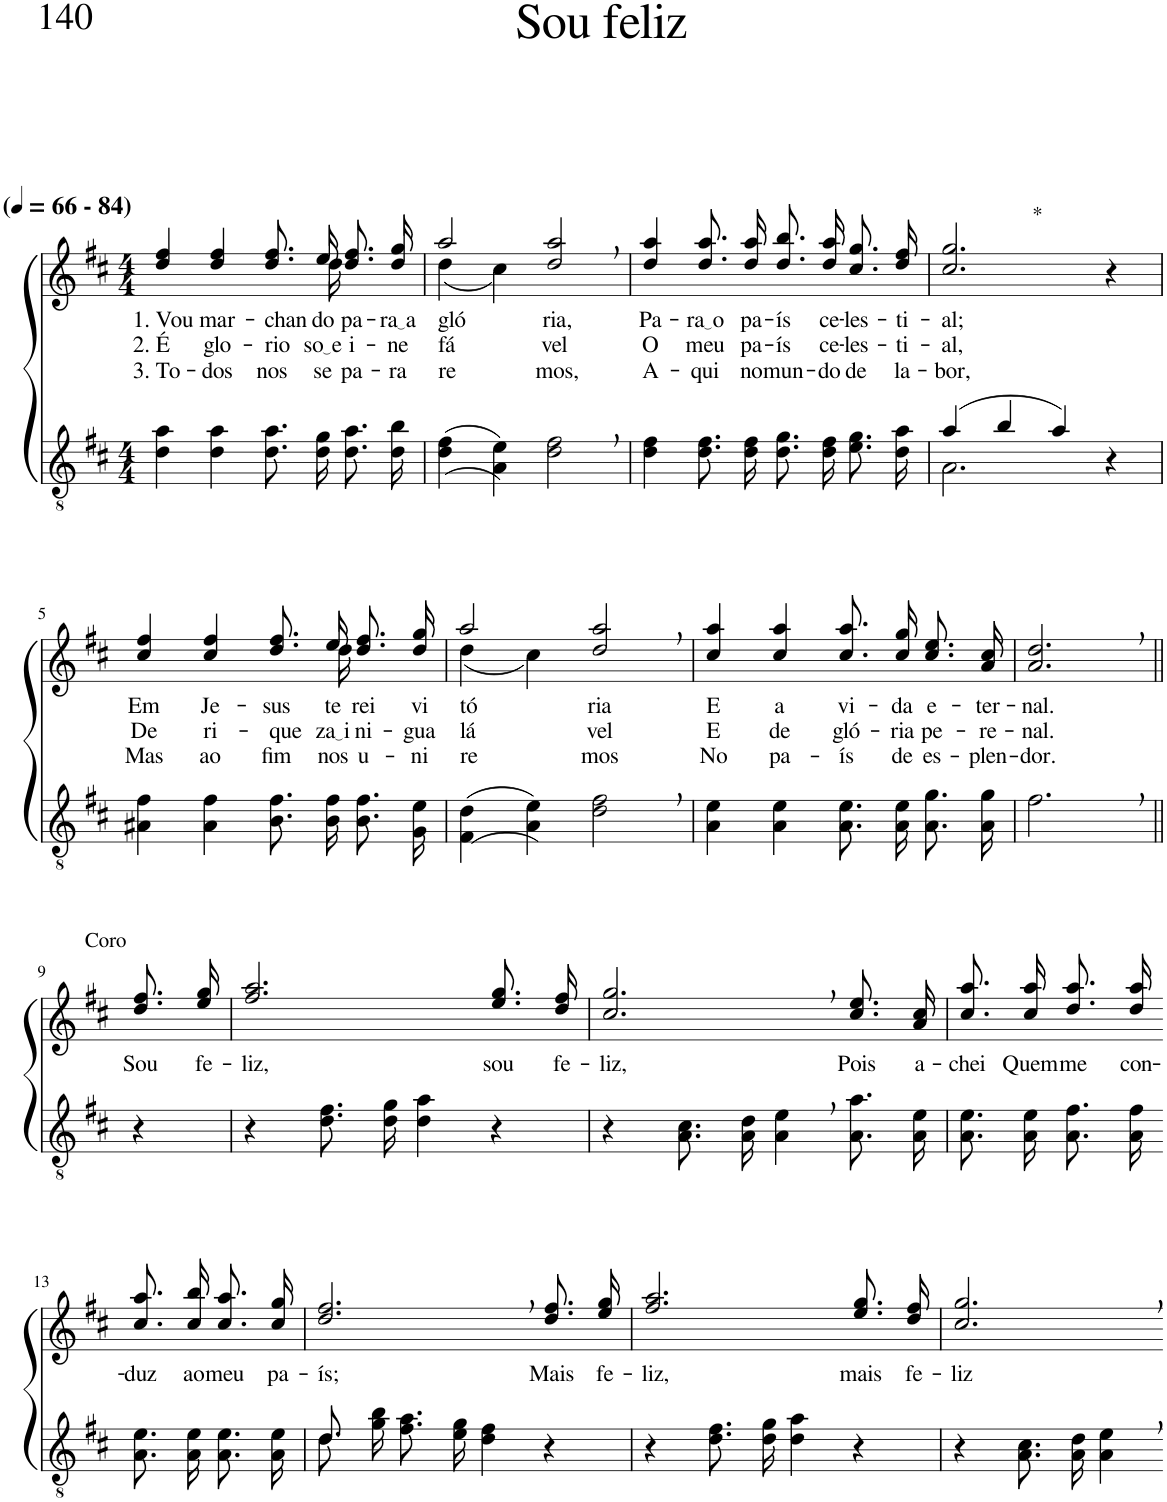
**kern	**kern	**text	**text	**text
*part2	*part1	*part1	*part1	*part1
*staff2	*staff1	*staff1	*staff1	*staff1
*I"Parte III e IV	*I"Parte I e II	*	*	*
*clefGv2	*clefG2	*	*	*
*Trd5c9	*Trd5c9	*	*	*
*k[f#c#]	*k[f#c#]	*	*	*
*M4/4	*M4/4	*	*	*
*MM66	*MM66	*	*	*
=1	=1	=1	=1	=1
!	!LO:TX:a:B:t=(	!	!	!
!	!LO:TX:a:B:t=- 84)	!	!	!
!	!	!LO:LY:b	!LO:LY:b	!LO:LY:b
*	*^	*	*	*
4d\ 4a\	4dd/ 4ff#/	8.ryy	1. Vou	2. É	3. To-
!	!	!	!LO:LY:b	!LO:LY:b	!LO:LY:b
*	*v	*v	*	*	*
4d\ 4a\	4dd/ 4ff#/	mar-	glo-	-dos
!	!	!LO:LY:b	!LO:LY:b	!LO:LY:b
8.d\ 8.a\L	8.dd\ 8.ff#\L	-chan-	-rio-	nos
*	*^	*	*	*
!	!	!	!LO:LY:b	!LO:LY:b	!LO:LY:b
16d\ 16g\Jk	16ee\Jk	16dd\	-do	so e	se-
!	!	!	!LO:LY:b	!LO:LY:b	!LO:LY:b
8.d\ 8.a\L	8.dd\ 8.ff#\L	4ryy	pa-	i-	-pa-
!	!	!	!LO:LY:b	!LO:LY:b	!LO:LY:b
16d\ 16b\Jk	16dd\ 16gg\Jk	.	ra a	-ne-	-ra-
=2	=2	=2	=2	=2	=2
!	!	!	!LO:LY:b	!LO:LY:b	!LO:LY:b
((4d\ 4f#\	2aa/	(4dd\	-gló-	-fá-	-re-
4A\ 4e\))	.	4cc#\)	.	.	.
!	!	!	!LO:LY:b	!LO:LY:b	!LO:LY:b
2d\, 2f#\,	2dd/, 2aa/,	2ryy	-ria,	-vel	-mos,
=3	=3	=3	=3	=3	=3
!	!	!	!LO:LY:b	!LO:LY:b	!LO:LY:b
*	*v	*v	*	*	*
4d\ 4f#\	4dd/ 4aa/	Pa-	O	A-
!	!	!LO:LY:b	!LO:LY:b	!LO:LY:b
8.d\ 8.f#\L	8.dd\ 8.aa\L	ra o	meu	-qui
!	!	!LO:LY:b	!LO:LY:b	!LO:LY:b
16d\ 16f#\Jk	16dd\ 16aa\Jk	pa-	pa-	no
!	!	!LO:LY:b	!LO:LY:b	!LO:LY:b
8.d\ 8.g\L	8.dd\ 8.bb\L	-ís	-ís	mun-
!	!	!LO:LY:b	!LO:LY:b	!LO:LY:b
16d\ 16f#\Jk	16dd\ 16aa\Jk	ce-	ce-	-do
!	!	!LO:LY:b	!LO:LY:b	!LO:LY:b
8.e\ 8.g\L	8.cc#\ 8.gg\L	-les-	-les-	de
!	!	!LO:LY:b	!LO:LY:b	!LO:LY:b
16d\ 16a\Jk	16dd\ 16ff#\Jk	-ti-	-ti-	la-
=4	=4	=4	=4	=4
*^	*	*	*	*
!	!	!LO:TX:a:t=*	!	!	!
!	!	!	!LO:LY:b	!LO:LY:b	!LO:LY:b
(4a/	2.A\	2.cc#/ 2.gg/	-al;	-al,	-bor,
4b/	.	.	.	.	.
4a/)	.	.	.	.	.
4r	4ryy	4r	.	.	.
!!LO:LB:g=z
=5	=5	=5	=5	=5	=5
!	!	!	!LO:LY:b	!LO:LY:b	!LO:LY:b
*v	*v	*^	*	*	*
4A#X\ 4f#\	4cc#/ 4ff#/	8.ryy	Em	De	Mas
!	!	!	!LO:LY:b	!LO:LY:b	!LO:LY:b
*	*v	*v	*	*	*
4A#\ 4f#\	4cc#/ 4ff#/	Je-	ri-	ao
!	!	!LO:LY:b	!LO:LY:b	!LO:LY:b
8.B\ 8.f#\L	8.dd\ 8.ff#\L	-sus	-que-	fim
*	*^	*	*	*
!	!	!	!LO:LY:b	!LO:LY:b	!LO:LY:b
16B\ 16f#\Jk	16ee\Jk	16dd\	te-	za i	nos
!	!	!	!LO:LY:b	!LO:LY:b	!LO:LY:b
8.B\ 8.f#\L	8.dd\ 8.ff#\L	4ryy	-rei	-ni-	u-
!	!	!	!LO:LY:b	!LO:LY:b	!LO:LY:b
16G\ 16e\Jk	16dd\ 16gg\Jk	.	vi-	-gua-	-ni-
=6	=6	=6	=6	=6	=6
!	!	!	!LO:LY:b	!LO:LY:b	!LO:LY:b
((4F#\ 4d\	2aa/	(4dd\	-tó-	-lá-	-re-
4A\ 4e\))	.	4cc#\)	.	.	.
!	!	!	!LO:LY:b	!LO:LY:b	!LO:LY:b
2d\, 2f#\,	2dd/, 2aa/,	2ryy	-ria	-vel	-mos
=7	=7	=7	=7	=7	=7
!	!	!	!LO:LY:b	!LO:LY:b	!LO:LY:b
*	*v	*v	*	*	*
4A\ 4e\	4cc#/ 4aa/	E	E	No
!	!	!LO:LY:b	!LO:LY:b	!LO:LY:b
4A\ 4e\	4cc#/ 4aa/	a	de	pa-
!	!	!LO:LY:b	!LO:LY:b	!LO:LY:b
8.A\ 8.e\L	8.cc#\ 8.aa\L	vi-	gló-	-ís
!	!	!LO:LY:b	!LO:LY:b	!LO:LY:b
16A\ 16e\Jk	16cc#\ 16gg\Jk	-da	-ria	de
!	!	!LO:LY:b	!LO:LY:b	!LO:LY:b
8.A\ 8.g\L	8.cc#\ 8.ee\L	e-	pe-	es-
!	!	!LO:LY:b	!LO:LY:b	!LO:LY:b
16A\ 16g\Jk	16a\ 16cc#\Jk	-ter-	-re-	-plen-
=8	=8	=8	=8	=8
!	!	!LO:LY:b	!LO:LY:b	!LO:LY:b
2.f#,\	2.a/, 2.dd/,	-nal.	-nal.	-dor.
!!LO:LB:g=z
=9||	=9||	=9||	=9||	=9||
!	!LO:TX:a:t=Coro	!	!	!
!	!	!LO:LY:b	!	!
4r	8.dd\ 8.ff#\L	Sou	.	.
!	!	!LO:LY:b	!	!
.	16ee\ 16gg\Jk	fe-	.	.
=10	=10	=10	=10	=10
!	!	!LO:LY:b	!	!
4r	2.ff#/ 2.aa/	-liz,	.	.
8.d\ 8.f#\L	.	.	.	.
16d\ 16g\Jk	.	.	.	.
4d\ 4a\	.	.	.	.
!	!	!LO:LY:b	!	!
4r	8.ee\ 8.gg\L	sou	.	.
!	!	!LO:LY:b	!	!
.	16dd\ 16ff#\Jk	fe-	.	.
=11	=11	=11	=11	=11
!	!	!LO:LY:b	!	!
4r	2.cc#/, 2.gg/,	-liz,	.	.
8.A\ 8.c#\L	.	.	.	.
16A\ 16d\Jk	.	.	.	.
4A\, 4e\,	.	.	.	.
!	!	!LO:LY:b	!	!
8.A\ 8.a\L	8.cc#\ 8.ee\L	Pois	.	.
!	!	!LO:LY:b	!	!
16A\ 16e\Jk	16a\ 16cc#\Jk	a-	.	.
=12	=12	=12	=12	=12
!	!	!LO:LY:b	!	!
8.A\ 8.e\L	8.cc#\ 8.aa\L	-chei	.	.
!	!	!LO:LY:b	!	!
16A\ 16e\Jk	16cc#\ 16aa\Jk	Quem	.	.
!	!	!LO:LY:b	!	!
8.A\ 8.f#\L	8.dd\ 8.aa\L	me	.	.
!	!	!LO:LY:b	!	!
16A\ 16f#\Jk	16dd\ 16aa\Jk	con-	.	.
!!LO:LB:g=z
=13-	=13-	=13-	=13-	=13-
!	!	!LO:LY:b	!	!
8.A\ 8.e\L	8.cc#\ 8.aa\L	-duz	.	.
!	!	!LO:LY:b	!	!
16A\ 16e\Jk	16cc#\ 16bb\Jk	ao	.	.
!	!	!LO:LY:b	!	!
8.A\ 8.e\L	8.cc#\ 8.aa\L	meu	.	.
!	!	!LO:LY:b	!	!
16A\ 16e\Jk	16cc#\ 16gg\Jk	pa-	.	.
=14	=14	=14	=14	=14
*^	*	*	*	*
!	!	!	!LO:LY:b	!	!
8.d\L	8.d/	2.dd/, 2.ff#/,	-ís;	.	.
16g\ 16b\Jk	2ryy	.	.	.	.
8.f#\ 8.a\L	.	.	.	.	.
16e\ 16g\Jk	.	.	.	.	.
4d\ 4f#\	.	.	.	.	.
.	4ryy	.	.	.	.
!	!	!	!LO:LY:b	!	!
4r	.	8.dd\ 8.ff#\L	Mais	.	.
!	!	!	!LO:LY:b	!	!
.	16ryy	16ee\ 16gg\Jk	fe-	.	.
=15	=15	=15	=15	=15	=15
!	!	!	!LO:LY:b	!	!
*v	*v	*	*	*	*
4r	2.ff#/ 2.aa/	-liz,	.	.
8.d\ 8.f#\L	.	.	.	.
16d\ 16g\Jk	.	.	.	.
4d\ 4a\	.	.	.	.
!	!	!LO:LY:b	!	!
4r	8.ee\ 8.gg\L	mais	.	.
!	!	!LO:LY:b	!	!
.	16dd\ 16ff#\Jk	fe-	.	.
=16	=16	=16	=16	=16
!	!	!LO:LY:b	!	!
4r	2.cc#/, 2.gg/,	-liz	.	.
8.A\ 8.c#\L	.	.	.	.
16A\ 16d\Jk	.	.	.	.
4A\, 4e\,	.	.	.	.
=-	=-	=-	=-	=-
*-	*-	*-	*-	*-
